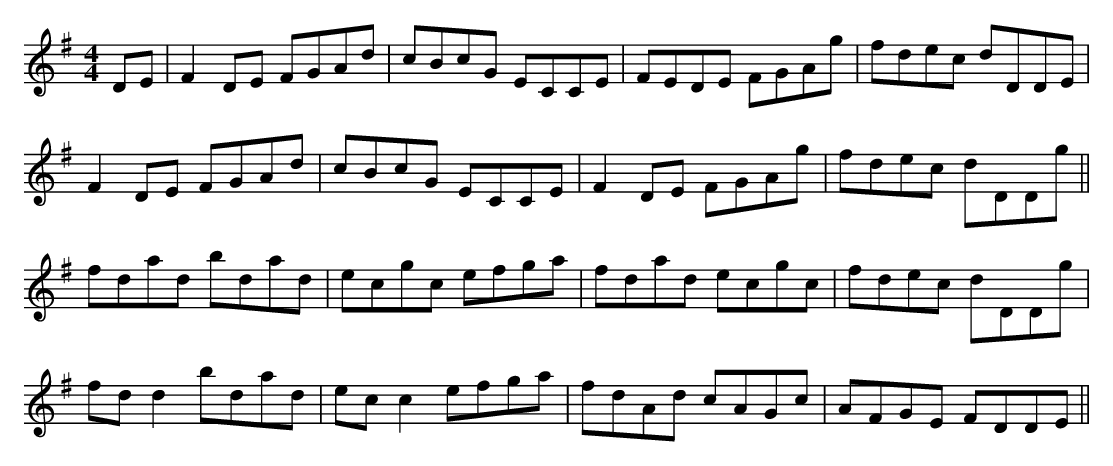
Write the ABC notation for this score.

X:1
M:4/4
K:Dmix
DE|F2 DE FGAd|cBcG ECCE|FEDE FGAg|fdec dDDE|
F2 DE FGAd|cBcG ECCE|F2 DE FGAg|fdec dDDg||
fdad bdad|ecgc efga|fdad ecgc|fdec dDDg|
fd d2 bdad|ec c2 efga|fdAd cAGc|AFGE FDDE||
